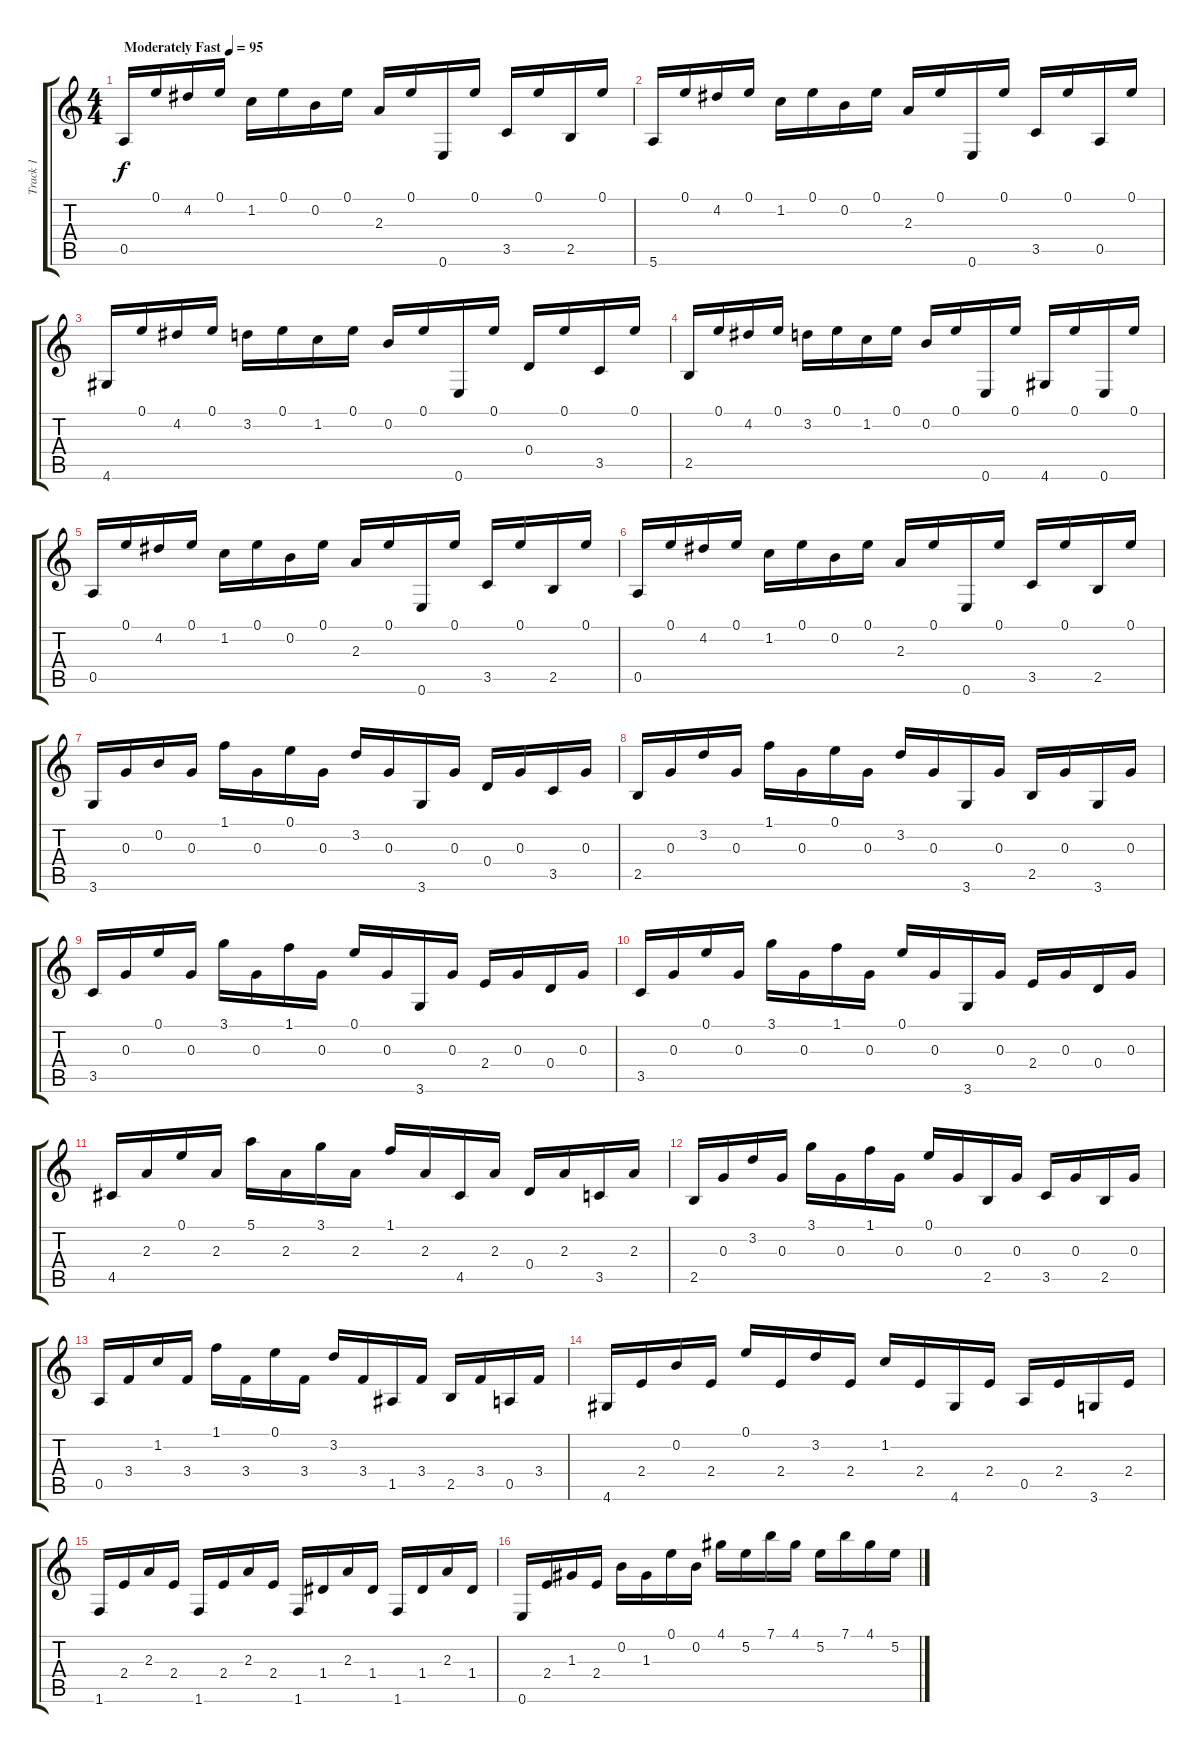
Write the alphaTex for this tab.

\track ("Track 1" "Track 1") {instrument acousticguitarsteel}
\staff {score tabs}
\tuning (E4 B3 G3 D3 A2 E2) {hide}
\ts (4 4)
\tempo (95 "Moderately Fast")
\clef g2
\ks c
0.5.16{dy f instrument acousticguitarsteel} 0.1.16 4.2.16 0.1.16 1.2.16 0.1.16 0.2.16 0.1.16 2.3.16 0.1.16 0.6.16 0.1.16 3.5.16 0.1.16 2.5.16 0.1.16 |
5.6.16 0.1.16 4.2.16 0.1.16 1.2.16 0.1.16 0.2.16 0.1.16 2.3.16 0.1.16 0.6.16 0.1.16 3.5.16 0.1.16 0.5.16 0.1.16 |
4.6.16 0.1.16 4.2.16 0.1.16 3.2.16 0.1.16 1.2.16 0.1.16 0.2.16 0.1.16 0.6.16 0.1.16 0.4.16 0.1.16 3.5.16 0.1.16 |
2.5.16 0.1.16 4.2.16 0.1.16 3.2.16 0.1.16 1.2.16 0.1.16 0.2.16 0.1.16 0.6.16 0.1.16 4.6.16 0.1.16 0.6.16 0.1.16 |
0.5.16 0.1.16 4.2.16 0.1.16 1.2.16 0.1.16 0.2.16 0.1.16 2.3.16 0.1.16 0.6.16 0.1.16 3.5.16 0.1.16 2.5.16 0.1.16 |
0.5.16 0.1.16 4.2.16 0.1.16 1.2.16 0.1.16 0.2.16 0.1.16 2.3.16 0.1.16 0.6.16 0.1.16 3.5.16 0.1.16 2.5.16 0.1.16 |
3.6.16 0.3.16 0.2.16 0.3.16 1.1.16 0.3.16 0.1.16 0.3.16 3.2.16 0.3.16 3.6.16 0.3.16 0.4.16 0.3.16 3.5.16 0.3.16 |
2.5.16 0.3.16 3.2.16 0.3.16 1.1.16 0.3.16 0.1.16 0.3.16 3.2.16 0.3.16 3.6.16 0.3.16 2.5.16 0.3.16 3.6.16 0.3.16 |
3.5.16 0.3.16 0.1.16 0.3.16 3.1.16 0.3.16 1.1.16 0.3.16 0.1.16 0.3.16 3.6.16 0.3.16 2.4.16 0.3.16 0.4.16 0.3.16 |
3.5.16 0.3.16 0.1.16 0.3.16 3.1.16 0.3.16 1.1.16 0.3.16 0.1.16 0.3.16 3.6.16 0.3.16 2.4.16 0.3.16 0.4.16 0.3.16 |
4.5.16 2.3.16 0.1.16 2.3.16 5.1.16 2.3.16 3.1.16 2.3.16 1.1.16 2.3.16 4.5.16 2.3.16 0.4.16 2.3.16 3.5.16 2.3.16 |
2.5.16 0.3.16 3.2.16 0.3.16 3.1.16 0.3.16 1.1.16 0.3.16 0.1.16 0.3.16 2.5.16 0.3.16 3.5.16 0.3.16 2.5.16 0.3.16 |
0.5.16 3.4.16 1.2.16 3.4.16 1.1.16 3.4.16 0.1.16 3.4.16 3.2.16 3.4.16 1.5.16 3.4.16 2.5.16 3.4.16 0.5.16 3.4.16 |
4.6.16 2.4.16 0.2.16 2.4.16 0.1.16 2.4.16 3.2.16 2.4.16 1.2.16 2.4.16 4.6.16 2.4.16 0.5.16 2.4.16 3.6.16 2.4.16 |
1.6.16 2.4.16 2.3.16 2.4.16 1.6.16 2.4.16 2.3.16 2.4.16 1.6.16 1.4.16 2.3.16 1.4.16 1.6.16 1.4.16 2.3.16 1.4.16 |
0.6.16 2.4.16 1.3.16 2.4.16 0.2.16 1.3.16 0.1.16 0.2.16 4.1.16 5.2.16 7.1.16 4.1.16 5.2.16 7.1.16 4.1.16 5.2.16
